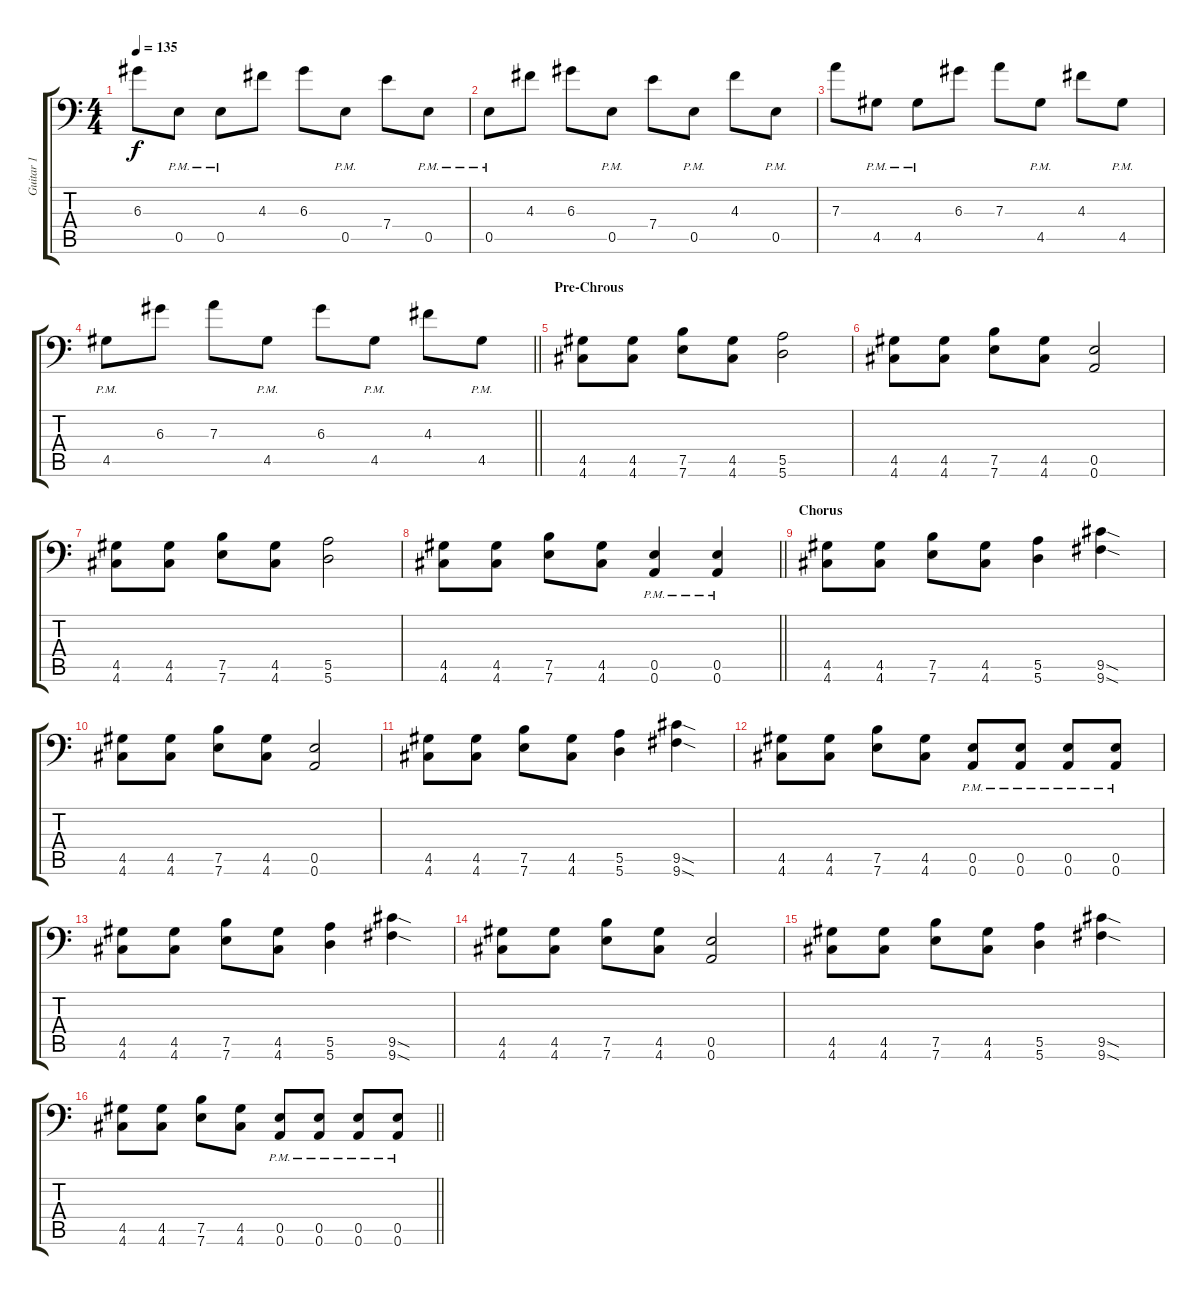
\track ("Guitar 1" "Guitar 1") {instrument distortionguitar}
\staff {score tabs}
\tuning (B3 Gb3 D3 A2 E2 A1) {hide}
\ts (4 4)
\tempo 135
\clef f4
\ks c
6.3.8{dy f} 0.5{pm}.8 0.5{pm}.8 4.3.8 6.3.8 0.5{pm}.8 7.4.8 0.5{pm}.8 |
0.5{pm}.8 4.3.8 6.3.8 0.5{pm}.8 7.4.8 0.5{pm}.8 4.3.8 0.5{pm}.8 |
7.3.8 4.5{pm}.8 4.5{pm}.8 6.3.8 7.3.8 4.5{pm}.8 4.3.8 4.5{pm}.8 |
\barLineRight lightlight
4.5{pm}.8 6.3.8 7.3.8 4.5{pm}.8 6.3.8 4.5{pm}.8 4.3.8 4.5{pm}.8 |
\section ("" "Pre-Chrous")
(4.5 4.6).8 (4.5 4.6).8 (7.5 7.6).8 (4.5 4.6).8 (5.5 5.6).2 |
(4.5 4.6).8 (4.5 4.6).8 (7.5 7.6).8 (4.5 4.6).8 (0.5 0.6).2 |
(4.5 4.6).8 (4.5 4.6).8 (7.5 7.6).8 (4.5 4.6).8 (5.5 5.6).2 |
\barLineRight lightlight
(4.5 4.6).8 (4.5 4.6).8 (7.5 7.6).8 (4.5 4.6).8 (0.5{pm} 0.6{pm}).4 (0.5{pm} 0.6{pm}).4 |
\section ("" "Chorus")
(4.5 4.6).8 (4.5 4.6).8 (7.5 7.6).8 (4.5 4.6).8 (5.5 5.6).4 (9.5{sod} 9.6{sod}).4 |
(4.5 4.6).8 (4.5 4.6).8 (7.5 7.6).8 (4.5 4.6).8 (0.5 0.6).2 |
(4.5 4.6).8 (4.5 4.6).8 (7.5 7.6).8 (4.5 4.6).8 (5.5 5.6).4 (9.5{sod} 9.6{sod}).4 |
(4.5 4.6).8 (4.5 4.6).8 (7.5 7.6).8 (4.5 4.6).8 (0.5{pm} 0.6{pm}).8 (0.5{pm} 0.6{pm}).8 (0.5{pm} 0.6{pm}).8 (0.5{pm} 0.6{pm}).8 |
(4.5 4.6).8 (4.5 4.6).8 (7.5 7.6).8 (4.5 4.6).8 (5.5 5.6).4 (9.5{sod} 9.6{sod}).4 |
(4.5 4.6).8 (4.5 4.6).8 (7.5 7.6).8 (4.5 4.6).8 (0.5 0.6).2 |
(4.5 4.6).8 (4.5 4.6).8 (7.5 7.6).8 (4.5 4.6).8 (5.5 5.6).4 (9.5{sod} 9.6{sod}).4 |
\barLineRight lightlight
(4.5 4.6).8 (4.5 4.6).8 (7.5 7.6).8 (4.5 4.6).8 (0.5{pm} 0.6{pm}).8 (0.5{pm} 0.6{pm}).8 (0.5{pm} 0.6{pm}).8 (0.5{pm} 0.6{pm}).8
